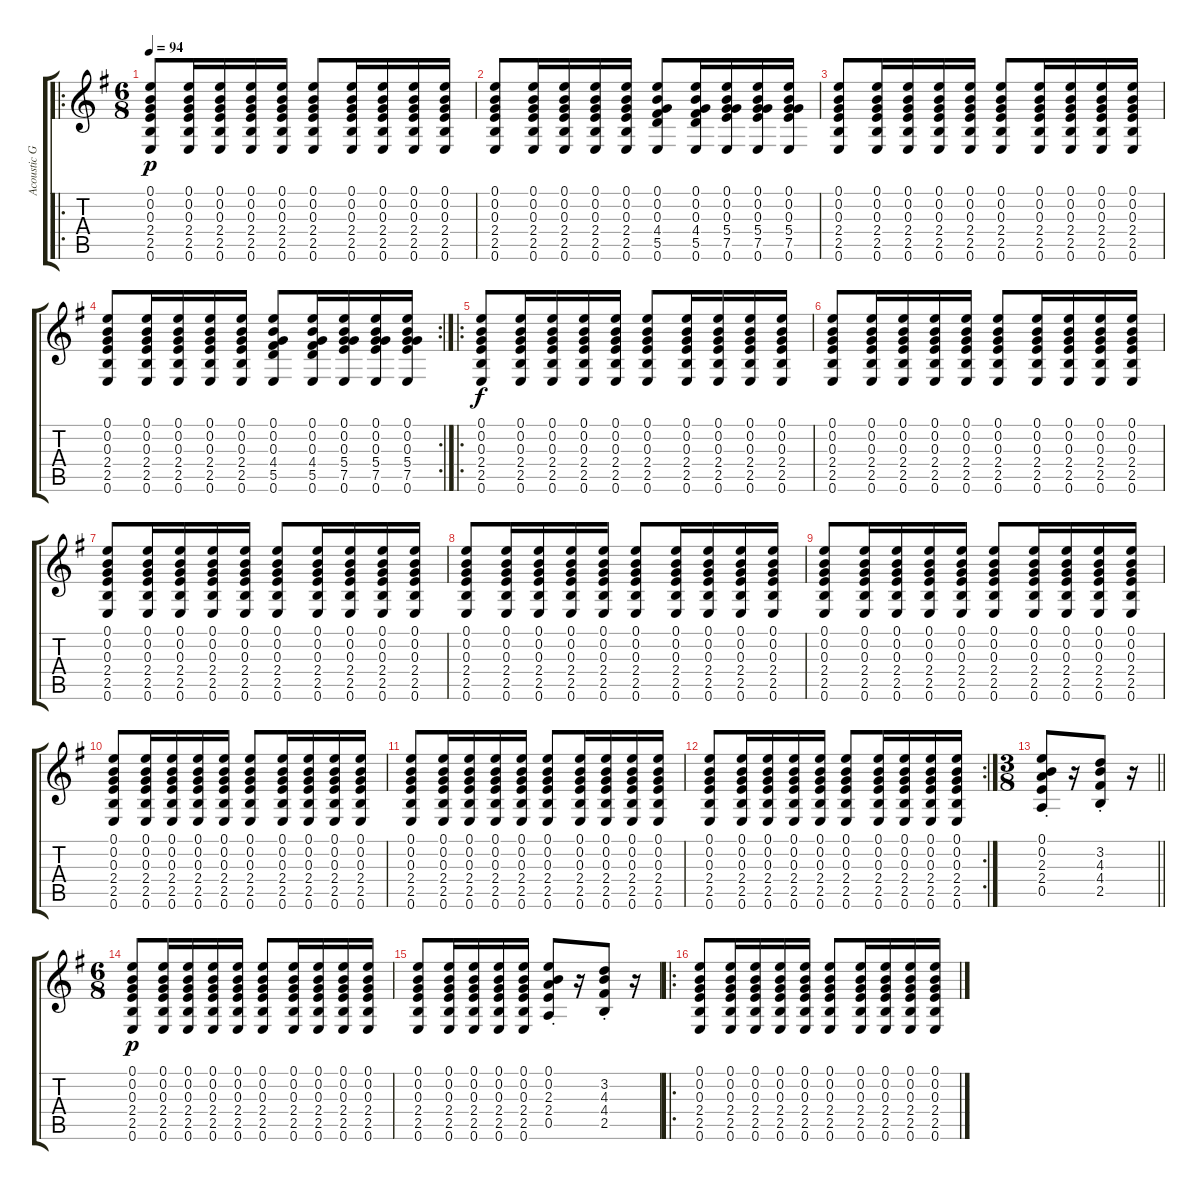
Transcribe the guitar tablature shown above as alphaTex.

\track ("Acoustic Guitar 1" "Acoustic G") {instrument acousticguitarsteel}
\staff {score tabs}
\tuning (E4 B3 G3 D3 A2 E2) {hide}
\ro
\ts (6 8)
\tempo 94
\clef g2
\ks g
(0.1 0.2 0.3 2.4 2.5 0.6).8{dy p instrument acousticguitarsteel} (0.1 0.2 0.3 2.4 2.5 0.6).16 (0.1 0.2 0.3 2.4 2.5 0.6).16 (0.1 0.2 0.3 2.4 2.5 0.6).16 (0.1 0.2 0.3 2.4 2.5 0.6).16 (0.1 0.2 0.3 2.4 2.5 0.6).8 (0.1 0.2 0.3 2.4 2.5 0.6).16 (0.1 0.2 0.3 2.4 2.5 0.6).16 (0.1 0.2 0.3 2.4 2.5 0.6).16 (0.1 0.2 0.3 2.4 2.5 0.6).16 |
(0.1 0.2 0.3 2.4 2.5 0.6).8 (0.1 0.2 0.3 2.4 2.5 0.6).16 (0.1 0.2 0.3 2.4 2.5 0.6).16 (0.1 0.2 0.3 2.4 2.5 0.6).16 (0.1 0.2 0.3 2.4 2.5 0.6).16 (0.1 0.2 0.3 4.4 5.5 0.6).8 (0.1 0.2 0.3 4.4 5.5 0.6).16 (0.1 0.2 0.3 5.4 7.5 0.6).16 (0.1 0.2 0.3 5.4 7.5 0.6).16 (0.1 0.2 0.3 5.4 7.5 0.6).16 |
(0.1 0.2 0.3 2.4 2.5 0.6).8 (0.1 0.2 0.3 2.4 2.5 0.6).16 (0.1 0.2 0.3 2.4 2.5 0.6).16 (0.1 0.2 0.3 2.4 2.5 0.6).16 (0.1 0.2 0.3 2.4 2.5 0.6).16 (0.1 0.2 0.3 2.4 2.5 0.6).8 (0.1 0.2 0.3 2.4 2.5 0.6).16 (0.1 0.2 0.3 2.4 2.5 0.6).16 (0.1 0.2 0.3 2.4 2.5 0.6).16 (0.1 0.2 0.3 2.4 2.5 0.6).16 |
\rc 2
(0.1 0.2 0.3 2.4 2.5 0.6).8 (0.1 0.2 0.3 2.4 2.5 0.6).16 (0.1 0.2 0.3 2.4 2.5 0.6).16 (0.1 0.2 0.3 2.4 2.5 0.6).16 (0.1 0.2 0.3 2.4 2.5 0.6).16 (0.1 0.2 0.3 4.4 5.5 0.6).8 (0.1 0.2 0.3 4.4 5.5 0.6).16 (0.1 0.2 0.3 5.4 7.5 0.6).16 (0.1 0.2 0.3 5.4 7.5 0.6).16 (0.1 0.2 0.3 5.4 7.5 0.6).16 |
\ro
(0.1 0.2 0.3 2.4 2.5 0.6).8{dy f} (0.1 0.2 0.3 2.4 2.5 0.6).16 (0.1 0.2 0.3 2.4 2.5 0.6).16 (0.1 0.2 0.3 2.4 2.5 0.6).16 (0.1 0.2 0.3 2.4 2.5 0.6).16 (0.1 0.2 0.3 2.4 2.5 0.6).8 (0.1 0.2 0.3 2.4 2.5 0.6).16 (0.1 0.2 0.3 2.4 2.5 0.6).16 (0.1 0.2 0.3 2.4 2.5 0.6).16 (0.1 0.2 0.3 2.4 2.5 0.6).16 |
(0.1 0.2 0.3 2.4 2.5 0.6).8 (0.1 0.2 0.3 2.4 2.5 0.6).16 (0.1 0.2 0.3 2.4 2.5 0.6).16 (0.1 0.2 0.3 2.4 2.5 0.6).16 (0.1 0.2 0.3 2.4 2.5 0.6).16 (0.1 0.2 0.3 2.4 2.5 0.6).8 (0.1 0.2 0.3 2.4 2.5 0.6).16 (0.1 0.2 0.3 2.4 2.5 0.6).16 (0.1 0.2 0.3 2.4 2.5 0.6).16 (0.1 0.2 0.3 2.4 2.5 0.6).16 |
(0.1 0.2 0.3 2.4 2.5 0.6).8 (0.1 0.2 0.3 2.4 2.5 0.6).16 (0.1 0.2 0.3 2.4 2.5 0.6).16 (0.1 0.2 0.3 2.4 2.5 0.6).16 (0.1 0.2 0.3 2.4 2.5 0.6).16 (0.1 0.2 0.3 2.4 2.5 0.6).8 (0.1 0.2 0.3 2.4 2.5 0.6).16 (0.1 0.2 0.3 2.4 2.5 0.6).16 (0.1 0.2 0.3 2.4 2.5 0.6).16 (0.1 0.2 0.3 2.4 2.5 0.6).16 |
(0.1 0.2 0.3 2.4 2.5 0.6).8 (0.1 0.2 0.3 2.4 2.5 0.6).16 (0.1 0.2 0.3 2.4 2.5 0.6).16 (0.1 0.2 0.3 2.4 2.5 0.6).16 (0.1 0.2 0.3 2.4 2.5 0.6).16 (0.1 0.2 0.3 2.4 2.5 0.6).8 (0.1 0.2 0.3 2.4 2.5 0.6).16 (0.1 0.2 0.3 2.4 2.5 0.6).16 (0.1 0.2 0.3 2.4 2.5 0.6).16 (0.1 0.2 0.3 2.4 2.5 0.6).16 |
(0.1 0.2 0.3 2.4 2.5 0.6).8 (0.1 0.2 0.3 2.4 2.5 0.6).16 (0.1 0.2 0.3 2.4 2.5 0.6).16 (0.1 0.2 0.3 2.4 2.5 0.6).16 (0.1 0.2 0.3 2.4 2.5 0.6).16 (0.1 0.2 0.3 2.4 2.5 0.6).8 (0.1 0.2 0.3 2.4 2.5 0.6).16 (0.1 0.2 0.3 2.4 2.5 0.6).16 (0.1 0.2 0.3 2.4 2.5 0.6).16 (0.1 0.2 0.3 2.4 2.5 0.6).16 |
(0.1 0.2 0.3 2.4 2.5 0.6).8 (0.1 0.2 0.3 2.4 2.5 0.6).16 (0.1 0.2 0.3 2.4 2.5 0.6).16 (0.1 0.2 0.3 2.4 2.5 0.6).16 (0.1 0.2 0.3 2.4 2.5 0.6).16 (0.1 0.2 0.3 2.4 2.5 0.6).8 (0.1 0.2 0.3 2.4 2.5 0.6).16 (0.1 0.2 0.3 2.4 2.5 0.6).16 (0.1 0.2 0.3 2.4 2.5 0.6).16 (0.1 0.2 0.3 2.4 2.5 0.6).16 |
(0.1 0.2 0.3 2.4 2.5 0.6).8 (0.1 0.2 0.3 2.4 2.5 0.6).16 (0.1 0.2 0.3 2.4 2.5 0.6).16 (0.1 0.2 0.3 2.4 2.5 0.6).16 (0.1 0.2 0.3 2.4 2.5 0.6).16 (0.1 0.2 0.3 2.4 2.5 0.6).8 (0.1 0.2 0.3 2.4 2.5 0.6).16 (0.1 0.2 0.3 2.4 2.5 0.6).16 (0.1 0.2 0.3 2.4 2.5 0.6).16 (0.1 0.2 0.3 2.4 2.5 0.6).16 |
\rc 2
(0.1 0.2 0.3 2.4 2.5 0.6).8 (0.1 0.2 0.3 2.4 2.5 0.6).16 (0.1 0.2 0.3 2.4 2.5 0.6).16 (0.1 0.2 0.3 2.4 2.5 0.6).16 (0.1 0.2 0.3 2.4 2.5 0.6).16 (0.1 0.2 0.3 2.4 2.5 0.6).8 (0.1 0.2 0.3 2.4 2.5 0.6).16 (0.1 0.2 0.3 2.4 2.5 0.6).16 (0.1 0.2 0.3 2.4 2.5 0.6).16 (0.1 0.2 0.3 2.4 2.5 0.6).16 |
\ts (3 8)
\barLineRight lightlight
(0.1{st} 0.2{st} 2.3{st} 2.4{st} 0.5{st}).8 r.16 (3.2{st} 4.3{st} 4.4{st} 2.5{st}).8 r.16 |
\ts (6 8)
(0.1 0.2 0.3 2.4 2.5 0.6).8{dy p} (0.1 0.2 0.3 2.4 2.5 0.6).16 (0.1 0.2 0.3 2.4 2.5 0.6).16 (0.1 0.2 0.3 2.4 2.5 0.6).16 (0.1 0.2 0.3 2.4 2.5 0.6).16 (0.1 0.2 0.3 2.4 2.5 0.6).8 (0.1 0.2 0.3 2.4 2.5 0.6).16 (0.1 0.2 0.3 2.4 2.5 0.6).16 (0.1 0.2 0.3 2.4 2.5 0.6).16 (0.1 0.2 0.3 2.4 2.5 0.6).16 |
(0.1 0.2 0.3 2.4 2.5 0.6).8 (0.1 0.2 0.3 2.4 2.5 0.6).16 (0.1 0.2 0.3 2.4 2.5 0.6).16 (0.1 0.2 0.3 2.4 2.5 0.6).16 (0.1 0.2 0.3 2.4 2.5 0.6).16 (0.1{st} 0.2{st} 2.3{st} 2.4{st} 0.5{st}).8 r.16 (3.2{st} 4.3{st} 4.4{st} 2.5{st}).8 r.16 |
\ro
(0.1 0.2 0.3 2.4 2.5 0.6).8 (0.1 0.2 0.3 2.4 2.5 0.6).16 (0.1 0.2 0.3 2.4 2.5 0.6).16 (0.1 0.2 0.3 2.4 2.5 0.6).16 (0.1 0.2 0.3 2.4 2.5 0.6).16 (0.1 0.2 0.3 2.4 2.5 0.6).8 (0.1 0.2 0.3 2.4 2.5 0.6).16 (0.1 0.2 0.3 2.4 2.5 0.6).16 (0.1 0.2 0.3 2.4 2.5 0.6).16 (0.1 0.2 0.3 2.4 2.5 0.6).16
